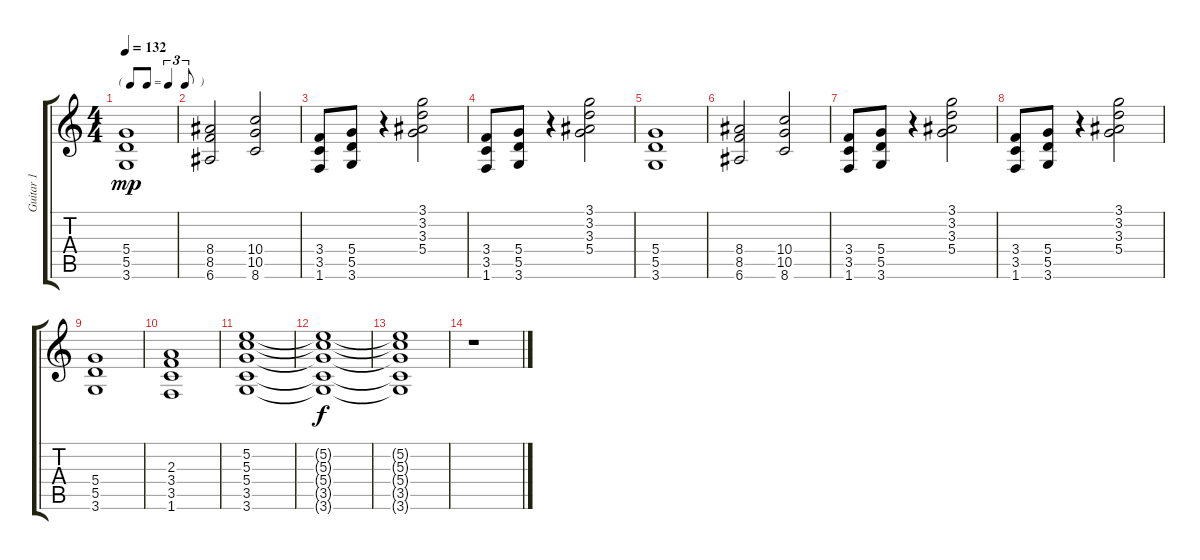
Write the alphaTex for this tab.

\track ("Guitar 1" "Guitar 1") {instrument distortionguitar}
\staff {score tabs}
\tuning (E4 B3 G3 D3 A2 E2) {hide}
\ts (4 4)
\tf triplet8th
\tempo 132
\clef g2
\ks c
(5.4 5.5 3.6).1{dy mp} |
(8.4 8.5 6.6).2 (10.4 10.5 8.6).2 |
(3.4 3.5 1.6).8 (5.4 5.5 3.6).8 r.4 (3.1 3.2 3.3 5.4).2 |
(3.4 3.5 1.6).8 (5.4 5.5 3.6).8 r.4 (3.1 3.2 3.3 5.4).2 |
(5.4 5.5 3.6).1 |
(8.4 8.5 6.6).2 (10.4 10.5 8.6).2 |
(3.4 3.5 1.6).8 (5.4 5.5 3.6).8 r.4 (3.1 3.2 3.3 5.4).2 |
(3.4 3.5 1.6).8 (5.4 5.5 3.6).8 r.4 (3.1 3.2 3.3 5.4).2 |
(5.4 5.5 3.6).1 |
(2.3 3.4 3.5 1.6).1 |
(5.2 5.3 5.4 3.5 3.6).1 |
(5.2{t} 5.3{t} 5.4{t} 3.5{t} 3.6{t}).1{dy f} |
(5.2{t} 5.3{t} 5.4{t} 3.5{t} 3.6{t}).1 |
r.1
